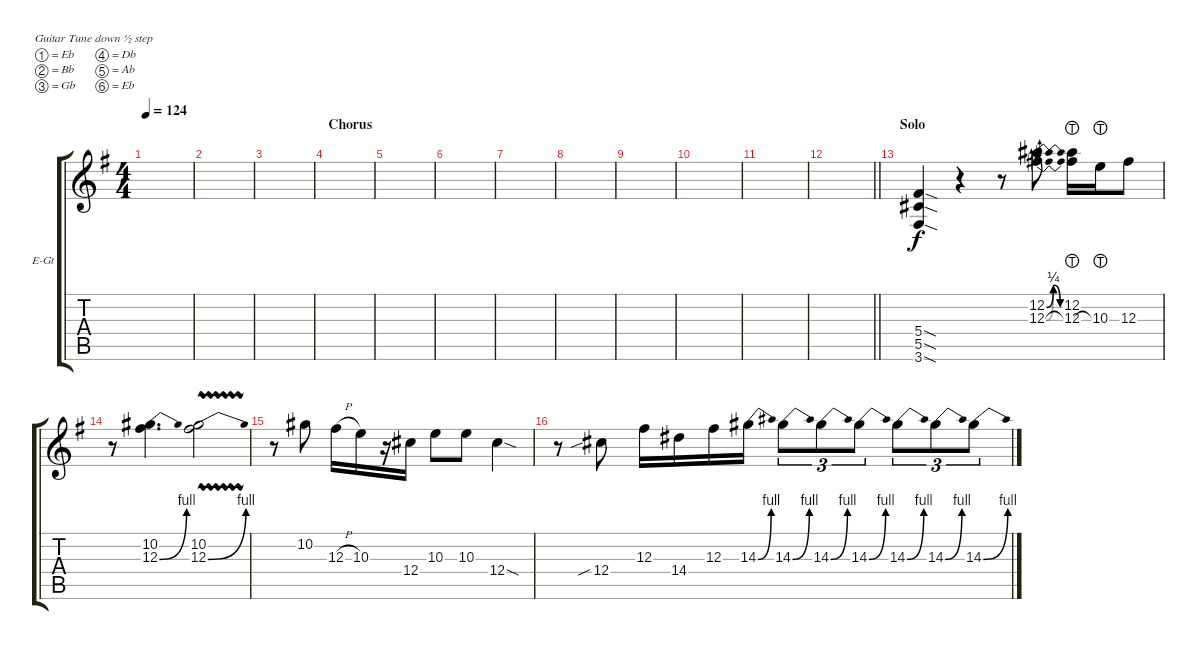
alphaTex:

\defaultSystemsLayout 4
\bracketExtendMode groupsimilarinstruments
\firstSystemTrackNameOrientation horizontal
\otherSystemsTrackNameOrientation horizontal
\track ("SOLO" "E-Gt") {instrument distortionguitar}
\staff {score tabs}
\tuning (Eb4 Bb3 Gb3 Db3 Ab2 Eb2)
\ts (4 4)
\tempo 124
\clef g2
\ks g
|
|
|
\section ("" "Chorus")
|
|
|
|
|
|
|
|
\scale
0.138201
\barLineRight lightlight
|
\section ("" "Solo")
\scale
0.327593 (3.6{sod} 5.5{sod} 5.4{sod}).4 r.4 r.8 (12.3{be (bendrelease 0 0 13.2 1 20.4 1 30 0)} 12.2{be (bendrelease 0 0 14.399999999999999 1 20.4 1 30 0)}).8 (12.2 12.3{lht}).16 10.3{lht}.16 12.3.8 |
\scale
0.235419 r.8 (12.3{be (bend 0 0 15 4)} 10.2).4{d} (10.2 12.3{be (bend 0 0 15 4) vw}).2 |
\scale
0.298566 r.8 10.2.8 12.3{h}.16 10.3.16 r.16 12.4.16 10.3.8 10.3.8 12.4{sod}.4 |
\scale
0.516419 r.8 12.4{sib}.8 12.3.16 14.4.16 12.3.16 14.3{be (bend 0 0 15 4)}.16 14.3{be (bend 0 0 15 4)}.8{tu (3 2)} 14.3{be (bend 0 0 15 4)}.8{tu (3 2)} 14.3{be (bend 0 0 15 4)}.8{tu (3 2)} 14.3{be (bend 0 0 15 4)}.8{tu (3 2)} 14.3{be (bend 0 0 15 4)}.8{tu (3 2)} 14.3{be (bend 0 0 15 4)}.8{tu (3 2)}
